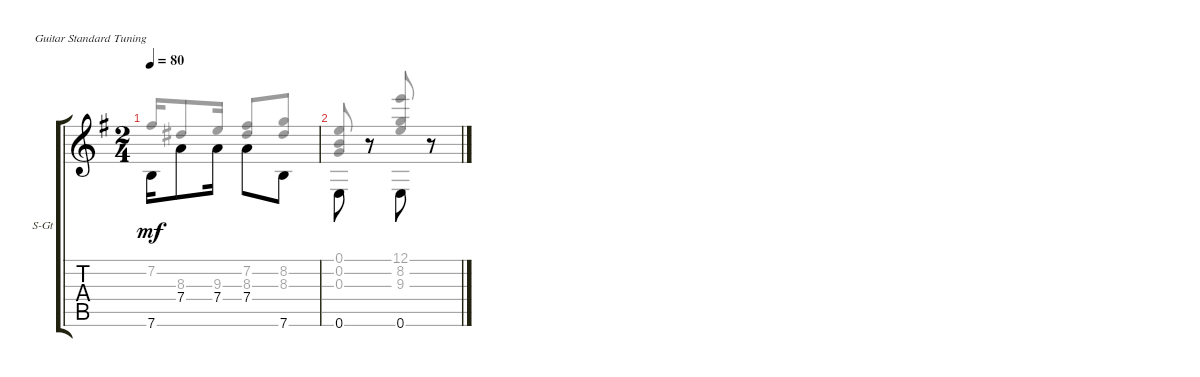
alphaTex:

\defaultSystemsLayout 4
\bracketExtendMode groupsimilarinstruments
\useSystemSignSeparator
\singleTrackTrackNamePolicy allsystems
\multiTrackTrackNamePolicy allsystems
\firstSystemTrackNameOrientation horizontal
\otherSystemsTrackNameOrientation horizontal
\track ("Steel Guitar" "S-Gt") {instrument acousticguitarsteel}
\staff {score tabs}
\tuning (E4 B3 G3 D3 A2 E2)
\voice
\ts (2 4)
\tempo 80
\clef g2
\ks eminor
7.6.16{dy mf} 7.4.8{beam invert} 7.4.16 7.4.8{beam invert} 7.6.8 |
0.6.8{beam invert} r.8 0.6.8{beam invert} r.8
\voice
\clef g2
\ottava regular
\simile none
\ks eminor
7.2.16{dy mf} 8.3.8{beam invert} 9.3.16 (8.3 7.2).8{beam invert} (8.3 8.2).8 |
(0.3 0.1 0.2).8{beam invert} r.8 (9.3 8.2 12.1).8{beam invert}
